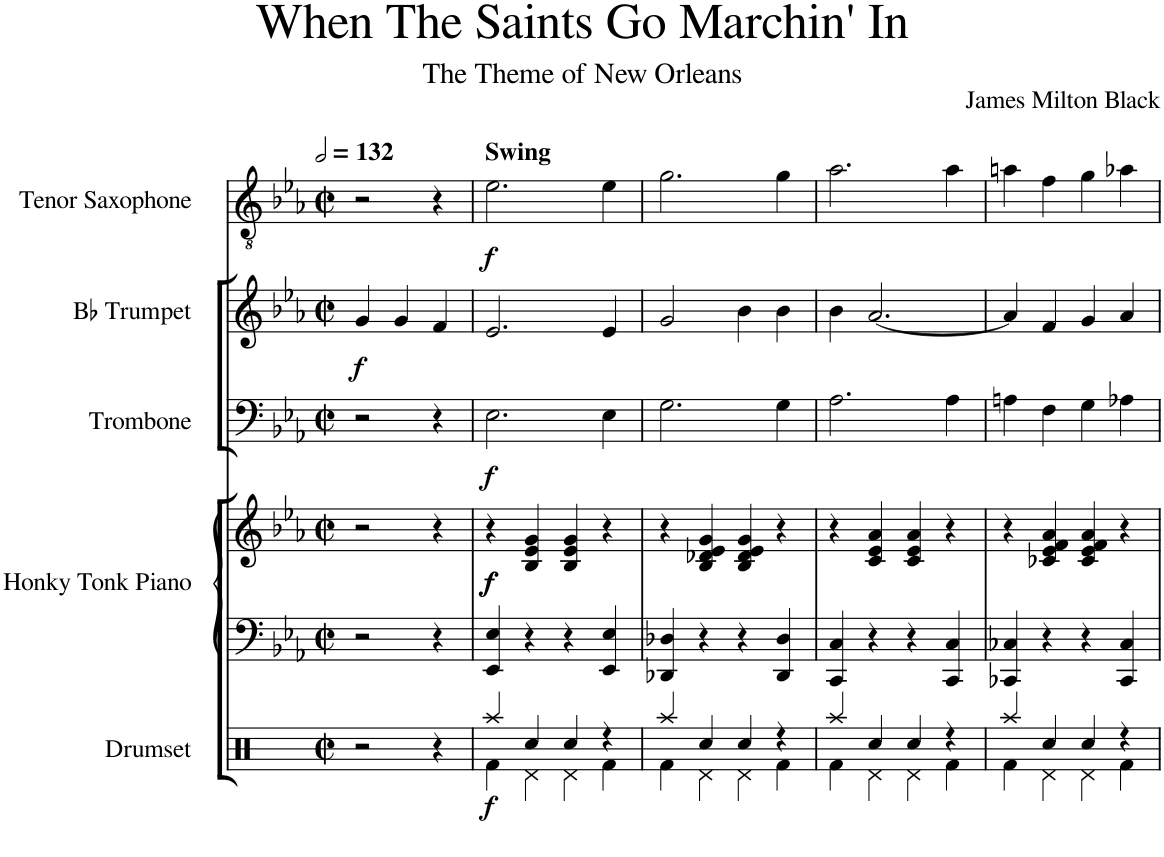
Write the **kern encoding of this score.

**kern	**dynam	**kern	**dynam	**kern	**kern	**dynam	**kern	**dynam	**kern	**dynam	**kern	**dynam	**kern	**dynam	**kern	**dynam	**kern	**dynam	**kern	**dynam
*part10	*part10	*part9	*part9	*part8	*part8	*part8	*part7	*part7	*part6	*part6	*part5	*part5	*part4	*part4	*part3	*part3	*part2	*part2	*part1	*part1
*staff11	*staff11	*staff10	*staff10	*staff9	*staff8	*staff8/9	*staff7	*staff7	*staff6	*staff6	*staff5	*staff5	*staff4	*staff4	*staff3	*staff3	*staff2	*staff2	*staff1	*staff1
*I"Drumset	*	*I"Acoustic Bass	*	*I"Honky Tonk Piano	*	*	*I"Banjo	*	*I"Tuba	*	*I"Trombone	*	*I"Bb Trumpet	*	*I"Tenor Saxophone	*	*I"Alto Saxophone	*	*I"Bb Clarinet	*
*I'Drs.	*	*I'Bass	*	*I'Hnk. Pno.	*	*	*I'Bj.	*	*I'Tba.	*	*I'Tbn.	*	*I'Bb Tpt.	*	*I'T. Sax.	*	*I'A. Sax.	*	*I'Bb Cl.	*
*	*	*stria5	*	*	*	*	*stria5	*	*stria5	*	*	*	*	*	*	*	*stria5	*	*stria5	*
*clefX	*	*clefFv4	*	*clefF4	*clefG2	*	*clefGv2	*	*clefF4	*	*clefF4	*	*clefG2	*	*clefGv2	*	*clefG2	*	*clefG2	*
*	*	*	*	*	*	*	*Trd7c12	*	*	*	*	*	*Trd1c2	*	*Trd8c14	*	*Trd5c9	*	*Trd1c2	*
*k[]	*	*k[b-e-a-]	*	*k[b-e-a-]	*k[b-e-a-]	*	*k[b-e-a-]	*	*k[b-e-a-]	*	*k[b-e-a-]	*	*k[b-e-a-]	*	*k[b-e-a-]	*	*k[b-e-a-]	*	*k[b-e-a-]	*
*M2/2	*	*M2/2	*	*M2/2	*M2/2	*	*M2/2	*	*M2/2	*	*M2/2	*	*M2/2	*	*M2/2	*	*M2/2	*	*M2/2	*
*met(c|)	*	*met(c|)	*	*met(c|)	*met(c|)	*	*met(c|)	*	*met(c|)	*	*met(c|)	*	*met(c|)	*	*met(c|)	*	*met(c|)	*	*met(c|)	*
*MM264	*	*MM264	*	*MM264	*MM264	*	*MM264	*	*MM264	*	*MM264	*	*MM264	*	*MM264	*	*MM264	*	*MM264	*
=1	=1	=1	=1	=1	=1	=1	=1	=1	=1	=1	=1	=1	=1	=1	=1	=1	=1	=1	=1	=1
!	!	!	!	!	!	!	!	!	!	!	!	!	!	!LO:DY:b	!	!	!	!	!	!
2r	.	2r	.	2r	2r	.	2r	.	2r	.	2r	.	4g/	f	2r	.	2r	.	2r	.
.	.	.	.	.	.	.	.	.	.	.	.	.	4g/	.	.	.	.	.	.	.
4r	.	4r	.	4r	4r	.	4r	.	4r	.	4r	.	4f/	.	4r	.	4r	.	4r	.
=2	=2	=2	=2	=2	=2	=2	=2	=2	=2	=2	=2	=2	=2	=2	=2	=2	=2	=2	=2	=2
*^	*	*	*	*	*	*	*	*	*	*	*	*	*	*	*	*	*	*	*	*
!	!	!	!	!	!	!	!	!	!	!	!	!	!	!	!	!	!	!	!	!LO:TX:a:B:t=Swing	!
!	!	!LO:DY:b	!	!LO:DY:b	!	!	!LO:DY:b	!	!	!	!	!	!	!	!	!	!	!	!	!	!
!	!	!	!	!	!	!	!LO:DY:n=1:b	!	!LO:DY:b	!	!LO:DY:b	!	!LO:DY:b	!	!	!	!LO:DY:b	!	!LO:DY:b	!	!LO:DY:b
4Raa/	4Rf\	f	4EE-	f	4EE-/ 4E-/	4r	f f	4r	f	4EE-	f	2.E-\	f	2.e-/	.	2.e-\	f	2.e-	f	4r	f
4Rcc/	4Rd\	.	4r	.	4r	4B-/ 4e-/ 4g/	.	4G 4B- 4e-	.	4r	.	.	.	.	.	.	.	.	.	8gg\L	.
.	.	.	.	.	.	.	.	.	.	.	.	.	.	.	.	.	.	.	.	8ff#X\J	.
4Rcc/	4Rd\	.	4r	.	4r	4B-/ 4e-/ 4g/	.	4G 4B- 4e-	.	4r	.	.	.	.	.	.	.	.	.	4gg	.
4r	4Rf\	.	4EE-	.	4EE-/ 4E-/	4r	.	4r	.	4EE-	.	4E-\	.	4e-/	.	4e-\	.	4e-	.	4ee-	.
=3	=3	=3	=3	=3	=3	=3	=3	=3	=3	=3	=3	=3	=3	=3	=3	=3	=3	=3	=3	=3	=3
4Raa/	4Rf\	.	4DD-X	.	4DD-X/ 4D-X/	4r	.	4r	.	4DD-X	.	2.G\	.	2g/	.	2.g\	.	2.g	.	4r	.
4Rcc/	4Rd\	.	4r	.	4r	4B-/ 4d-X/ 4e-/ 4g/	.	4G 4B- 4d-X 4e-	.	4r	.	.	.	.	.	.	.	.	.	8bb-\L	.
.	.	.	.	.	.	.	.	.	.	.	.	.	.	.	.	.	.	.	.	8aan\J	.
4Rcc/	4Rd\	.	4r	.	4r	4B-/ 4d-/ 4e-/ 4g/	.	4G 4B- 4d- 4e-	.	4r	.	.	.	4b-\	.	.	.	.	.	4bb-	.
4r	4Rf\	.	4DD-	.	4DD-/ 4D-/	4r	.	4r	.	4DD-	.	4G\	.	4b-\	.	4g\	.	4g	.	4gg	.
=4	=4	=4	=4	=4	=4	=4	=4	=4	=4	=4	=4	=4	=4	=4	=4	=4	=4	=4	=4	=4	=4
4Raa/	4Rf\	.	4CC	.	4CC/ 4C/	4r	.	4r	.	4CC	.	2.A-\	.	4b-\	.	2.a-\	.	2.a-	.	4r	.
4Rcc/	4Rd\	.	4r	.	4r	4c/ 4e-/ 4a-/	.	4A- 4c 4e-	.	4r	.	.	.	[2.a-/	.	.	.	.	.	8ccc\L	.
.	.	.	.	.	.	.	.	.	.	.	.	.	.	.	.	.	.	.	.	8bbn\J	.
4Rcc/	4Rd\	.	4r	.	4r	4c/ 4e-/ 4a-/	.	4A- 4c 4e-	.	4r	.	.	.	.	.	.	.	.	.	4ccc	.
4r	4Rf\	.	4CC	.	4CC/ 4C/	4r	.	4r	.	4CC	.	4A-\	.	.	.	4a-\	.	4a-	.	4aa-	.
=5	=5	=5	=5	=5	=5	=5	=5	=5	=5	=5	=5	=5	=5	=5	=5	=5	=5	=5	=5	=5	=5
4Raa/	4Rf\	.	4CC-X	.	4CC-X/ 4C-X/	4r	.	4r	.	4CC-X	.	4An\	.	4a-/]	.	4an\	.	4an	.	4r	.
4Rcc/	4Rd\	.	4r	.	4r	4c-X/ 4e-/ 4f/ 4a-/	.	4A- 4c-X 4e- 4f	.	4r	.	4F\	.	4f/	.	4f\	.	4f	.	8aan\L	.
.	.	.	.	.	.	.	.	.	.	.	.	.	.	.	.	.	.	.	.	8aa-X\J	.
4Rcc/	4Rd\	.	4r	.	4r	4c-/ 4e-/ 4f/ 4a-/	.	4A- 4c- 4e- 4f	.	4r	.	4G\	.	4g/	.	4g\	.	4g	.	4aan	.
4r	4Rf\	.	4CC-	.	4CC-/ 4C-/	4r	.	4r	.	4CC-	.	4A-X\	.	4a-/	.	4a-X\	.	4a-X	.	4ff	.
*v	*v	*	*	*	*	*	*	*	*	*	*	*	*	*	*	*	*	*	*	*	*
=	=	=	=	=	=	=	=	=	=	=	=	=	=	=	=	=	=	=	=	=
*-	*-	*-	*-	*-	*-	*-	*-	*-	*-	*-	*-	*-	*-	*-	*-	*-	*-	*-	*-	*-
